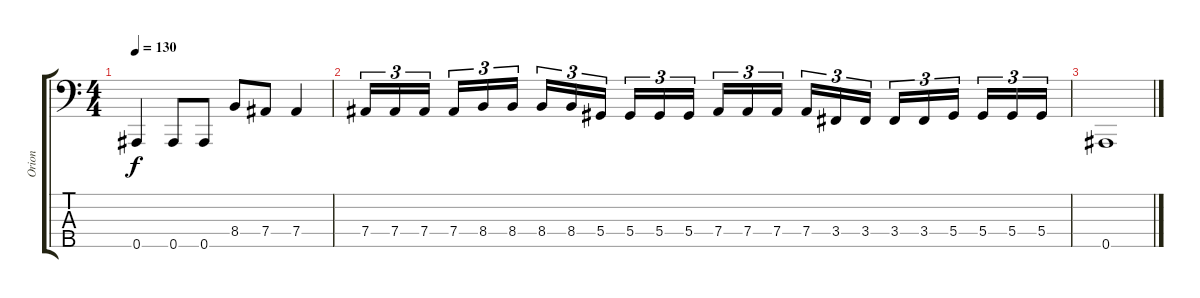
\track ("Orion" "Orion") {instrument electricbassfinger}
\staff {score tabs}
\tuning (Gb2 Db2 Ab1 Eb1 Bb0) {hide}
\ts (4 4)
\tempo 130
\clef f4
\ks c
0.5.4{dy f} 0.5.8 0.5.8 8.4.8 7.4.8 7.4.4 |
7.4.16{tu (3 2)} 7.4.16{tu (3 2)} 7.4.16{tu (3 2) beam splitsecondary} 7.4.16{tu (3 2)} 8.4.16{tu (3 2)} 8.4.16{tu (3 2)} 8.4.16{tu (3 2)} 8.4.16{tu (3 2)} 5.4.16{tu (3 2) beam splitsecondary} 5.4.16{tu (3 2)} 5.4.16{tu (3 2)} 5.4.16{tu (3 2)} 7.4.16{tu (3 2)} 7.4.16{tu (3 2)} 7.4.16{tu (3 2) beam splitsecondary} 7.4.16{tu (3 2)} 3.4.16{tu (3 2)} 3.4.16{tu (3 2)} 3.4.16{tu (3 2)} 3.4.16{tu (3 2)} 5.4.16{tu (3 2) beam splitsecondary} 5.4.16{tu (3 2)} 5.4.16{tu (3 2)} 5.4.16{tu (3 2)} |
0.5.1
